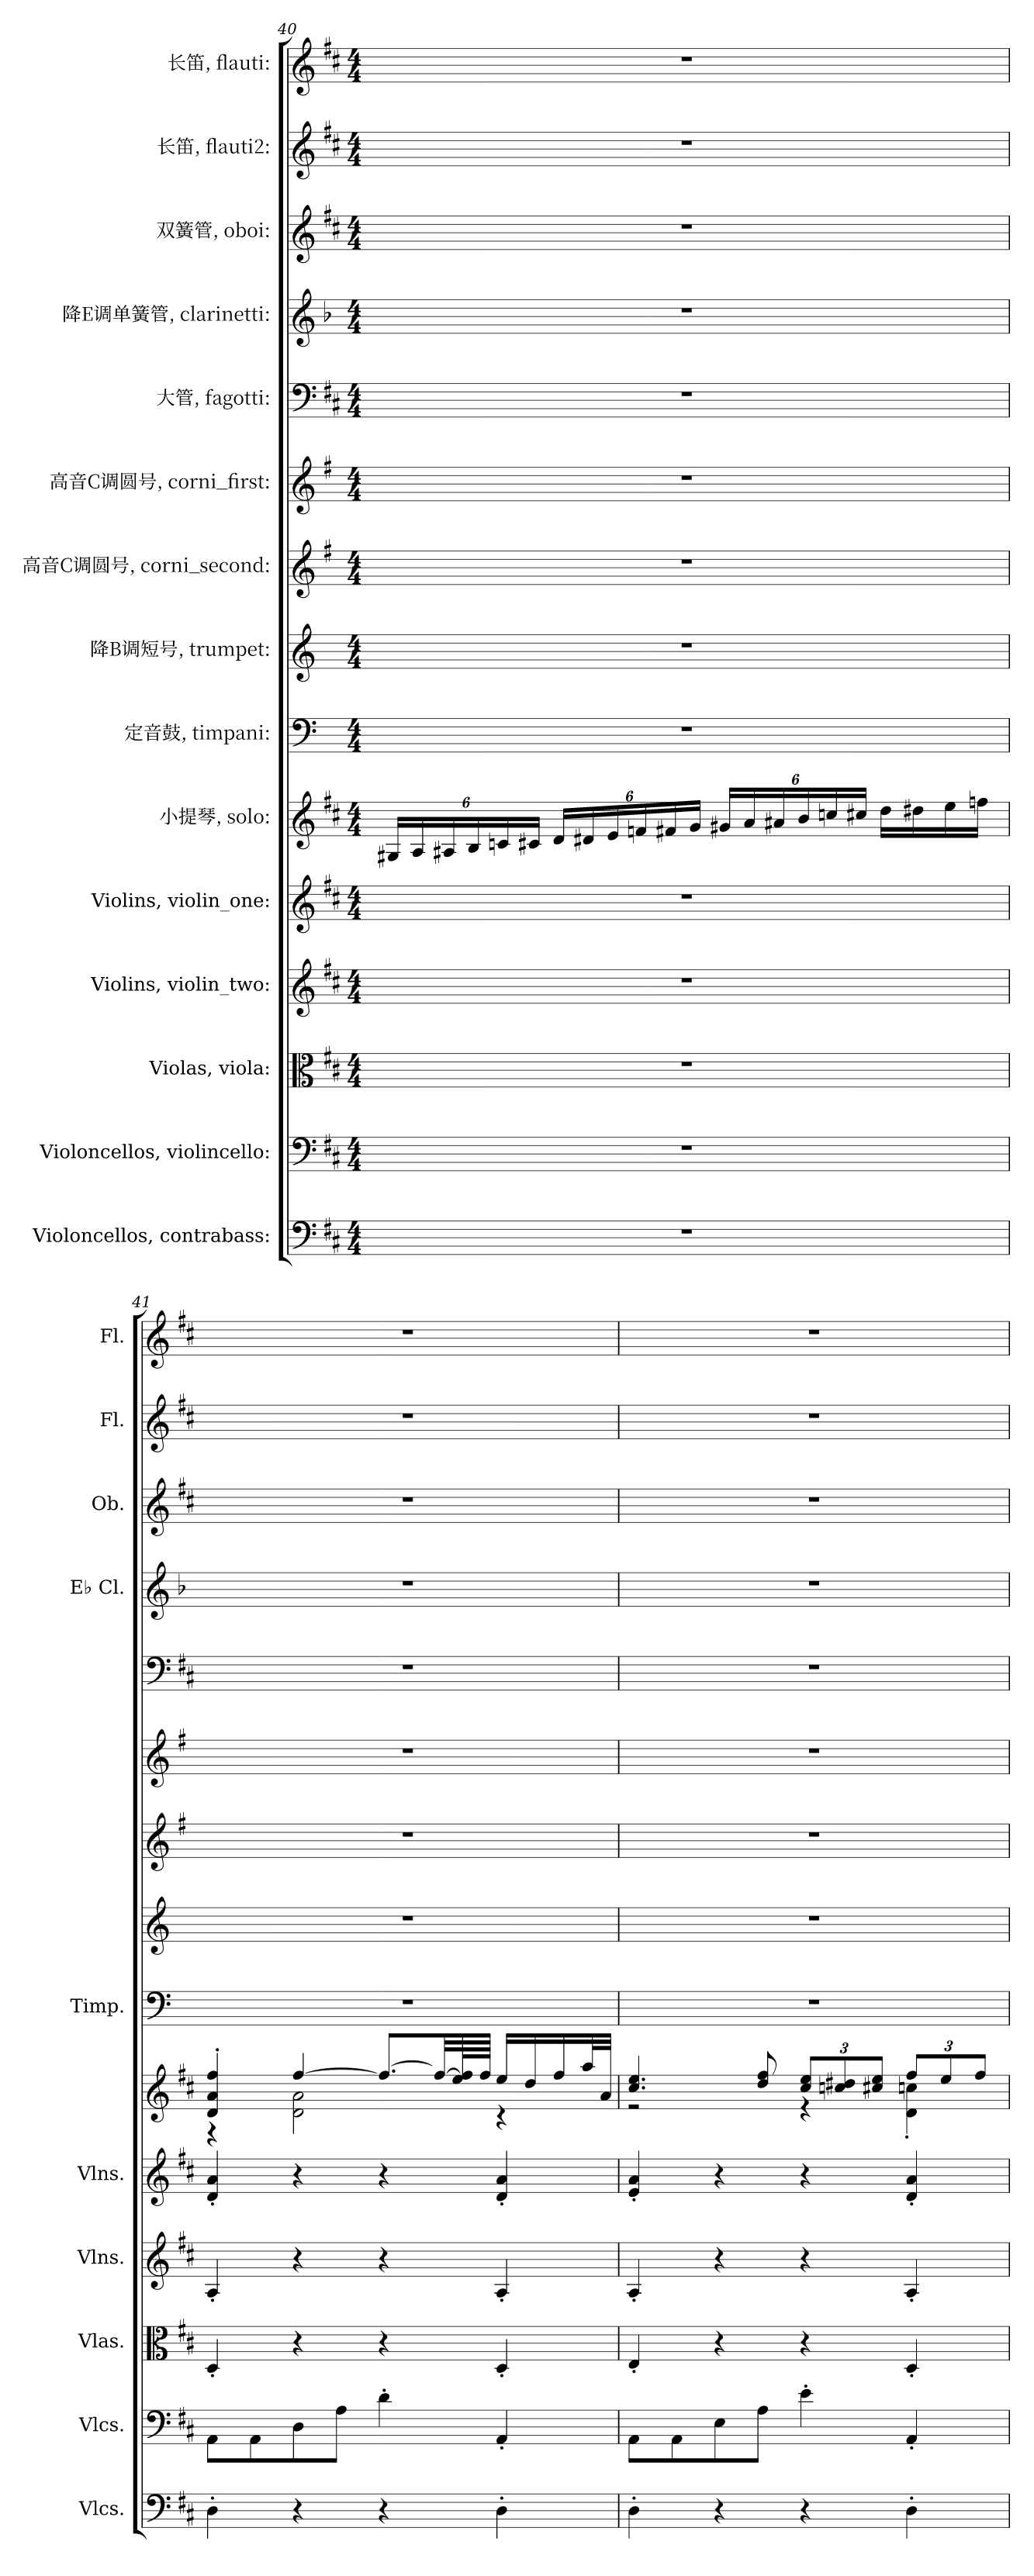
**kern	**kern	**kern	**kern	**kern	**kern	**kern	**kern	**kern	**kern	**kern	**kern	**kern	**kern	**kern
*part15	*part14	*part13	*part12	*part11	*part10	*part9	*part8	*part7	*part6	*part5	*part4	*part3	*part2	*part1
*staff15	*staff14	*staff13	*staff12	*staff11	*staff10	*staff9	*staff8	*staff7	*staff6	*staff5	*staff4	*staff3	*staff2	*staff1
*I"Violoncellos, contrabass:	*I"Violoncellos, violincello:	*I"Violas, viola:	*I"Violins, violin_two:	*I"Violins, violin_one:	*I"小提琴, solo:	*I"定音鼓, timpani:	*I"降B调短号, trumpet:	*I"高音C调圆号, corni_second:	*I"高音C调圆号, corni_first:	*I"大管, fagotti:	*I"降E调单簧管, clarinetti:	*I"双簧管, oboi:	*I"长笛, flauti2:	*I"长笛, flauti:
*I'Vlcs.	*I'Vlcs.	*I'Vlas.	*I'Vlns.	*I'Vlns.	*	*I'Timp.	*	*	*	*	*I'E♭ Cl.	*I'Ob.	*I'Fl.	*I'Fl.
!!LO:PB:g=z
*clefF4	*clefF4	*clefC3	*clefG2	*clefG2	*clefG2	*clefF4	*clefG2	*clefG2	*clefG2	*clefF4	*clefG2	*clefG2	*clefG2	*clefG2
*	*	*	*	*	*	*	*ITrd1c2	*ITrd4c7	*ITrd4c7	*	*ITrd-2c-3	*	*	*
*k[f#c#]	*k[f#c#]	*k[f#c#]	*k[f#c#]	*k[f#c#]	*k[f#c#]	*k[]	*k[b-e-]	*k[]	*k[]	*k[f#c#]	*k[b-e-a-d-]	*k[f#c#]	*k[f#c#]	*k[f#c#]
*M4/4	*M4/4	*M4/4	*M4/4	*M4/4	*M4/4	*M4/4	*M4/4	*M4/4	*M4/4	*M4/4	*M4/4	*M4/4	*M4/4	*M4/4
*	*	*	*	*	*Xbrackettup	*	*	*	*	*	*	*	*	*
=40	=40	=40	=40	=40	=40	=40	=40	=40	=40	=40	=40	=40	=40	=40
1r	1r	1r	1r	1r	24G#X/LL	1r	1r	1r	1r	1r	1r	1r	1r	1r
.	.	.	.	.	24A/	.	.	.	.	.	.	.	.	.
.	.	.	.	.	24A#X/	.	.	.	.	.	.	.	.	.
.	.	.	.	.	24B/	.	.	.	.	.	.	.	.	.
.	.	.	.	.	24cn/	.	.	.	.	.	.	.	.	.
.	.	.	.	.	24c#X/JJ	.	.	.	.	.	.	.	.	.
.	.	.	.	.	24d/LL	.	.	.	.	.	.	.	.	.
.	.	.	.	.	24d#X/	.	.	.	.	.	.	.	.	.
.	.	.	.	.	24e/	.	.	.	.	.	.	.	.	.
.	.	.	.	.	24fn/	.	.	.	.	.	.	.	.	.
.	.	.	.	.	24f#X/	.	.	.	.	.	.	.	.	.
.	.	.	.	.	24g/JJ	.	.	.	.	.	.	.	.	.
.	.	.	.	.	24g#X/LL	.	.	.	.	.	.	.	.	.
.	.	.	.	.	24a/	.	.	.	.	.	.	.	.	.
.	.	.	.	.	24a#X/	.	.	.	.	.	.	.	.	.
.	.	.	.	.	24b/	.	.	.	.	.	.	.	.	.
.	.	.	.	.	24ccn/	.	.	.	.	.	.	.	.	.
.	.	.	.	.	24cc#X/JJ	.	.	.	.	.	.	.	.	.
.	.	.	.	.	16dd\LL	.	.	.	.	.	.	.	.	.
.	.	.	.	.	16dd#X\	.	.	.	.	.	.	.	.	.
.	.	.	.	.	16ee\	.	.	.	.	.	.	.	.	.
.	.	.	.	.	16ffn\JJ	.	.	.	.	.	.	.	.	.
!!LO:PB:g=z
=41	=41	=41	=41	=41	=41	=41	=41	=41	=41	=41	=41	=41	=41	=41
*	*	*	*	*	*^	*	*	*	*	*	*	*	*	*
4D'\	8AA\L	4D'/	4A'/	4d/' 4a/'	4d/' 4a/' 4ff#/'	4r	1r	1r	1r	1r	1r	1r	1r	1r	1r
.	8AA\	.	.	.	.	.	.	.	.	.	.	.	.	.	.
4r	8D\	4r	4r	4r	[4ff#/	2d\ 2a\	.	.	.	.	.	.	.	.	.
.	8A\J	.	.	.	.	.	.	.	.	.	.	.	.	.	.
4r	4d'\	4r	4r	4r	8.ff#/L_	.	.	.	.	.	.	.	.	.	.
.	.	.	.	.	32ff#/LL_	.	.	.	.	.	.	.	.	.	.
.	.	.	.	.	64ee/ 64ff#/]L	.	.	.	.	.	.	.	.	.	.
.	.	.	.	.	64ff#/JJJJ	.	.	.	.	.	.	.	.	.	.
4D'\	4AA'/	4D'/	4A'/	4d/' 4a/'	16ee/LL	4r	.	.	.	.	.	.	.	.	.
.	.	.	.	.	16dd/	.	.	.	.	.	.	.	.	.	.
.	.	.	.	.	16ff#/	.	.	.	.	.	.	.	.	.	.
.	.	.	.	.	32aa/L	.	.	.	.	.	.	.	.	.	.
.	.	.	.	.	32a/JJJ	.	.	.	.	.	.	.	.	.	.
=42	=42	=42	=42	=42	=42	=42	=42	=42	=42	=42	=42	=42	=42	=42	=42
4D'\	8AA\L	4E'/	4A'/	4e/' 4a/'	4.cc#/ 4.ee/	2r	1r	1r	1r	1r	1r	1r	1r	1r	1r
.	8AA\	.	.	.	.	.	.	.	.	.	.	.	.	.	.
4r	8E\	4r	4r	4r	.	.	.	.	.	.	.	.	.	.	.
.	8A\J	.	.	.	8dd/ 8ff#/	.	.	.	.	.	.	.	.	.	.
4r	4e'\	4r	4r	4r	12cc#/ 12ee/L	4r	.	.	.	.	.	.	.	.	.
.	.	.	.	.	12ccn/ 12dd#X/	.	.	.	.	.	.	.	.	.	.
.	.	.	.	.	12cc#X/ 12ee/J	.	.	.	.	.	.	.	.	.	.
4D'\	4AA'/	4D'/	4A'/	4d/' 4a/'	12ff#/L	4d\' 4ccn\'	.	.	.	.	.	.	.	.	.
.	.	.	.	.	12ee/	.	.	.	.	.	.	.	.	.	.
.	.	.	.	.	12ff#/J	.	.	.	.	.	.	.	.	.	.
*	*	*	*	*	*v	*v	*	*	*	*	*	*	*	*	*
=	=	=	=	=	=	=	=	=	=	=	=	=	=	=
*-	*-	*-	*-	*-	*-	*-	*-	*-	*-	*-	*-	*-	*-	*-
